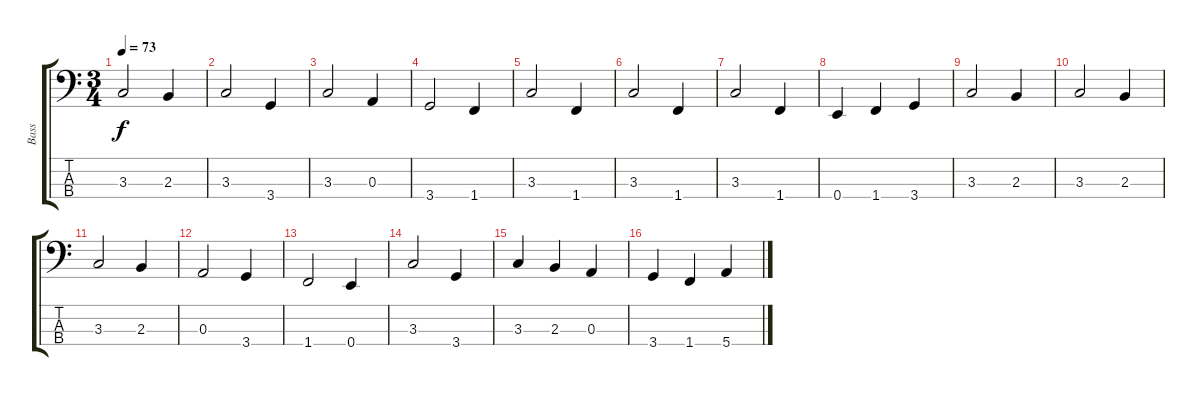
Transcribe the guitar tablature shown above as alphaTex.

\track ("Bass" "Bass") {instrument electricbasspick}
\staff {score tabs}
\tuning (G2 D2 A1 E1) {hide}
\ts (3 4)
\tempo 73
\clef f4
\ks c
3.3.2{dy f} 2.3.4 |
3.3.2 3.4.4 |
3.3.2 0.3.4 |
3.4.2 1.4.4 |
3.3.2 1.4.4 |
3.3.2 1.4.4 |
3.3.2 1.4.4 |
0.4.4 1.4.4 3.4.4 |
3.3.2 2.3.4 |
3.3.2 2.3.4 |
3.3.2 2.3.4 |
0.3.2 3.4.4 |
1.4.2 0.4.4 |
3.3.2 3.4.4 |
3.3.4 2.3.4 0.3.4 |
3.4.4 1.4.4 5.4.4
